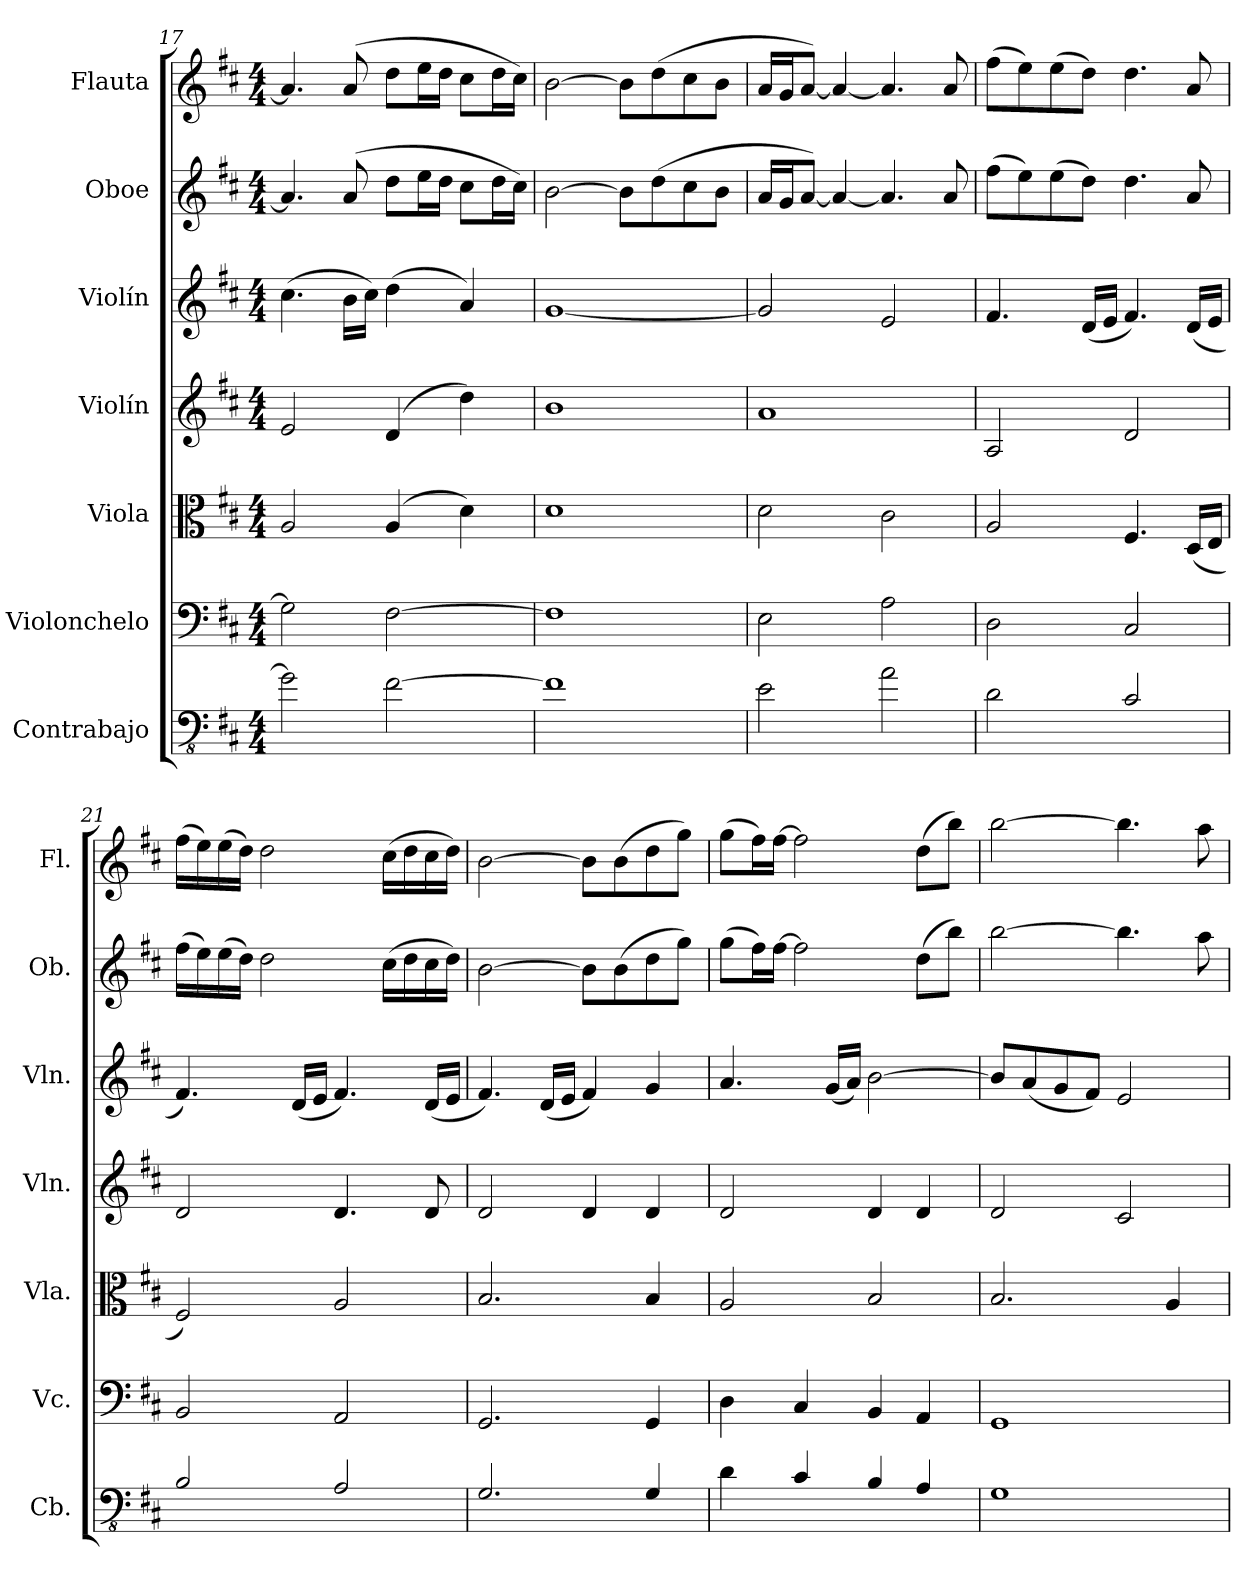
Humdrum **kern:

**kern	**kern	**kern	**kern	**kern	**kern	**kern
*part7	*part6	*part5	*part4	*part3	*part2	*part1
*staff7	*staff6	*staff5	*staff4	*staff3	*staff2	*staff1
*I"Contrabajo	*I"Violonchelo	*I"Viola	*I"Violín	*I"Violín	*I"Oboe	*I"Flauta
*I'Cb.	*I'Vc.	*I'Vla.	*I'Vln.	*I'Vln.	*I'Ob.	*I'Fl.
*clefFv4	*clefF4	*clefC3	*clefG2	*clefG2	*clefG2	*clefG2
*ITrd7c12	*	*	*	*	*	*
*k[f#c#]	*k[f#c#]	*k[f#c#]	*k[f#c#]	*k[f#c#]	*k[f#c#]	*k[f#c#]
*M4/4	*M4/4	*M4/4	*M4/4	*M4/4	*M4/4	*M4/4
=17	=17	=17	=17	=17	=17	=17
2GG\]	2G\]	2A/	2e/	(4.cc#\	4.a/]	4.a/]
.	.	.	.	16b\LL	(8a/	(8a/
.	.	.	.	16cc#\JJ)	.	.
[2FF#\	[2F#\	(4A/	(4d/	(4dd\	8dd\L	8dd\L
.	.	.	.	.	16ee\L	16ee\L
.	.	.	.	.	16dd\JJ	16dd\JJ
.	.	4d\)	4dd\)	4a/)	8cc#\L	8cc#\L
.	.	.	.	.	16dd\L	16dd\L
.	.	.	.	.	16cc#\JJ)	16cc#\JJ)
!!LO:PB:g=z
=18	=18	=18	=18	=18	=18	=18
1FF#]	1F#]	1d	1b	[1g	[2b\	[2b\
.	.	.	.	.	8b\L]	8b\L]
.	.	.	.	.	(8dd\	(8dd\
.	.	.	.	.	8cc#\	8cc#\
.	.	.	.	.	8b\J	8b\J
=19	=19	=19	=19	=19	=19	=19
2EE\	2E\	2d\	1a	2g/]	16a/LL	16a/LL
.	.	.	.	.	16g/J	16g/J
.	.	.	.	.	[8a/J)	[8a/J)
.	.	.	.	.	4a/_	4a/_
2AA\	2A\	2c#\	.	2e/	4.a/]	4.a/]
.	.	.	.	.	8a/	8a/
=20	=20	=20	=20	=20	=20	=20
2DD\	2D\	2A/	2A/	4.f#/	(8ff#\L	(8ff#\L
.	.	.	.	.	8ee\)	8ee\)
.	.	.	.	.	(8ee\	(8ee\
.	.	.	.	(16d/LL	8dd\J)	8dd\J)
.	.	.	.	16e/JJ	.	.
2CC#/	2C#/	4.F#/	2d/	4.f#/)	4.dd\	4.dd\
.	.	(16D/LL	.	(16d/LL	8a/	8a/
.	.	16E/JJ	.	16e/JJ	.	.
=21	=21	=21	=21	=21	=21	=21
2BBB/	2BB/	2F#/)	2d/	4.f#/)	(16ff#\LL	(16ff#\LL
.	.	.	.	.	16ee\)	16ee\)
.	.	.	.	.	(16ee\	(16ee\
.	.	.	.	.	16dd\JJ)	16dd\JJ)
.	.	.	.	.	2dd\	2dd\
.	.	.	.	(16d/LL	.	.
.	.	.	.	16e/JJ	.	.
2AAA/	2AA/	2A/	4.d/	4.f#/)	.	.
.	.	.	.	.	(16cc#\LL	(16cc#\LL
.	.	.	.	.	16dd\	16dd\
.	.	.	8d/	(16d/LL	16cc#\	16cc#\
.	.	.	.	16e/JJ	16dd\JJ)	16dd\JJ)
=22	=22	=22	=22	=22	=22	=22
2.GGG/	2.GG/	2.B/	2d/	4.f#/)	[2b\	[2b\
.	.	.	.	(16d/LL	.	.
.	.	.	.	16e/JJ	.	.
.	.	.	4d/	4f#/)	8b\L]	8b\L]
.	.	.	.	.	(8b\	(8b\
4GGG/	4GG/	4B/	4d/	4g/	8dd\	8dd\
.	.	.	.	.	8gg\J)	8gg\J)
=23	=23	=23	=23	=23	=23	=23
4DD\	4D\	2A/	2d/	4.a/	(8gg\L	(8gg\L
.	.	.	.	.	16ff#\L)	16ff#\L)
.	.	.	.	.	[16ff#\JJ	[16ff#\JJ
4CC#/	4C#/	.	.	.	2ff#\]	2ff#\]
.	.	.	.	(16g/LL	.	.
.	.	.	.	16a/JJ)	.	.
4BBB/	4BB/	2B/	4d/	[2b\	.	.
4AAA/	4AA/	.	4d/	.	(8dd\L	(8dd\L
.	.	.	.	.	8bb\J)	8bb\J)
!!LO:LB:g=z
=24	=24	=24	=24	=24	=24	=24
1GGG	1GG	2.B/	2d/	8b/L]	[2bb\	[2bb\
.	.	.	.	(8a/	.	.
.	.	.	.	8g/	.	.
.	.	.	.	8f#/J)	.	.
.	.	.	2c#/	2e/	4.bb\]	4.bb\]
.	.	4A/	.	.	.	.
.	.	.	.	.	8aa\	8aa\
=	=	=	=	=	=	=
*-	*-	*-	*-	*-	*-	*-
